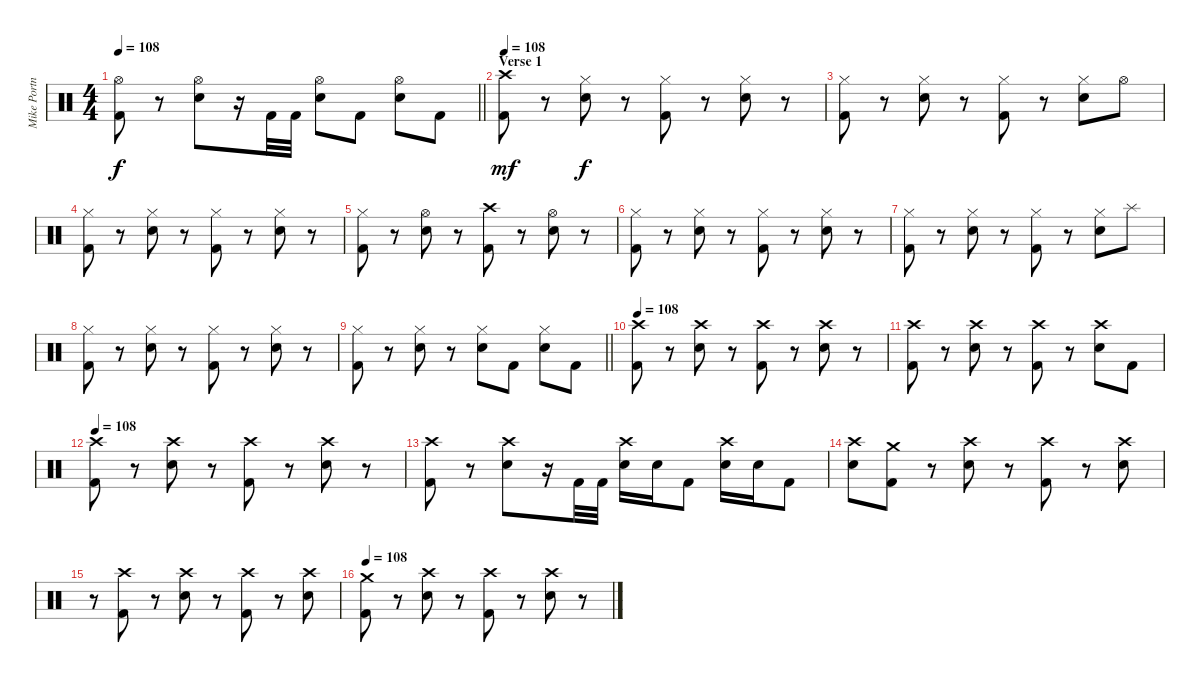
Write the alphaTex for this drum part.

\track ("Mike Portnoy" "Mike Portn") {instrument percussion}
\staff {score}
\articulation defaults
\ts (4 4)
\tempo 108
\clef neutral
\barLineRight lightlight
\ks c
("Hi-Hat (open)" "Kick (hit) 2").8{dy f} r.8 ("Hi-Hat (open)" "Electric Snare (hit)").8 r.16 "Kick (hit) 2".32 "Kick (hit) 2".32 ("Hi-Hat (open)" "Electric Snare (hit)").8 "Kick (hit) 2".8 ("Hi-Hat (open)" "Electric Snare (hit)").8 "Kick (hit) 2".8 |
\section ("" "Verse 1")
\tempo 108
("Crash high (hit)" "Kick (hit) 2").8{dy mf} r.8 ("Hi-Hat (closed)" "Electric Snare (hit)").8{dy f} r.8 ("Hi-Hat (closed)" "Kick (hit) 2").8 r.8 ("Hi-Hat (closed)" "Electric Snare (hit)").8 r.8 |
("Hi-Hat (closed)" "Kick (hit) 2").8 r.8 ("Hi-Hat (closed)" "Electric Snare (hit)").8 r.8 ("Hi-Hat (closed)" "Kick (hit) 2").8 r.8 ("Hi-Hat (closed)" "Electric Snare (hit)").8 "Hi-Hat (open)".8 |
("Hi-Hat (closed)" "Kick (hit) 2").8 r.8 ("Hi-Hat (closed)" "Electric Snare (hit)").8 r.8 ("Hi-Hat (closed)" "Kick (hit) 2").8 r.8 ("Hi-Hat (closed)" "Electric Snare (hit)").8 r.8 |
("Hi-Hat (closed)" "Kick (hit) 2").8 r.8 ("Hi-Hat (open)" "Electric Snare (hit)").8 r.8 ("Crash high (hit)" "Kick (hit) 2").8 r.8 ("Hi-Hat (open)" "Electric Snare (hit)").8 r.8 |
("Hi-Hat (closed)" "Kick (hit) 2").8 r.8 ("Hi-Hat (closed)" "Electric Snare (hit)").8 r.8 ("Hi-Hat (closed)" "Kick (hit) 2").8 r.8 ("Hi-Hat (closed)" "Electric Snare (hit)").8 r.8 |
("Hi-Hat (closed)" "Kick (hit) 2").8 r.8 ("Hi-Hat (closed)" "Electric Snare (hit)").8 r.8 ("Hi-Hat (closed)" "Kick (hit) 2").8 r.8 ("Hi-Hat (closed)" "Electric Snare (hit)").8 "Splash (hit)".8 |
("Hi-Hat (closed)" "Kick (hit) 2").8 r.8 ("Hi-Hat (closed)" "Electric Snare (hit)").8 r.8 ("Hi-Hat (closed)" "Kick (hit) 2").8 r.8 ("Hi-Hat (closed)" "Electric Snare (hit)").8 r.8 |
\barLineRight lightlight
("Hi-Hat (closed)" "Kick (hit) 2").8 r.8 ("Hi-Hat (closed)" "Electric Snare (hit)").8 r.8 ("Hi-Hat (closed)" "Electric Snare (hit)").8 "Kick (hit) 2".8 ("Hi-Hat (closed)" "Electric Snare (hit)").8 "Kick (hit) 2".8 |
\tempo 108
("Crash high (hit)" "Kick (hit) 2").8 r.8 ("Crash high (hit)" "Electric Snare (hit)").8 r.8 ("Crash high (hit)" "Kick (hit) 2").8 r.8 ("Crash high (hit)" "Electric Snare (hit)").8 r.8 |
("Crash high (hit)" "Kick (hit) 2").8 r.8 ("Crash high (hit)" "Electric Snare (hit)").8 r.8 ("Crash high (hit)" "Kick (hit) 2").8 r.8 ("Crash high (hit)" "Electric Snare (hit)").8 "Kick (hit) 2".8 |
\tempo 108
("Crash high (hit)" "Kick (hit) 2").8 r.8 ("Crash high (hit)" "Electric Snare (hit)").8 r.8 ("Crash high (hit)" "Kick (hit) 2").8 r.8 ("Crash high (hit)" "Electric Snare (hit)").8 r.8 |
("Crash high (hit)" "Kick (hit) 2").8 r.8 ("Crash high (hit)" "Electric Snare (hit)").8 r.16 "Kick (hit) 2".32 "Kick (hit) 2".32 ("Crash high (hit)" "Electric Snare (hit)").16 "Electric Snare (hit)".16 "Kick (hit) 2".8 ("Crash high (hit)" "Electric Snare (hit)").16 "Electric Snare (hit)".16 "Kick (hit) 2".8 |
("Crash high (hit)" "Electric Snare (hit)").8 ("Crash medium (hit)" "Kick (hit) 2").8 r.8 ("Crash high (hit)" "Electric Snare (hit)").8 r.8 ("Crash high (hit)" "Kick (hit) 2").8 r.8 ("Crash high (hit)" "Electric Snare (hit)").8 |
r.8 ("Crash high (hit)" "Kick (hit) 2").8 r.8 ("Crash high (hit)" "Electric Snare (hit)").8 r.8 ("Crash high (hit)" "Kick (hit) 2").8 r.8 ("Crash high (hit)" "Electric Snare (hit)").8 |
\tempo 108
("Crash medium (hit)" "Kick (hit) 2").8 r.8 ("Crash high (hit)" "Electric Snare (hit)").8 r.8 ("Crash high (hit)" "Kick (hit) 2").8 r.8 ("Crash high (hit)" "Electric Snare (hit)").8 r.8
